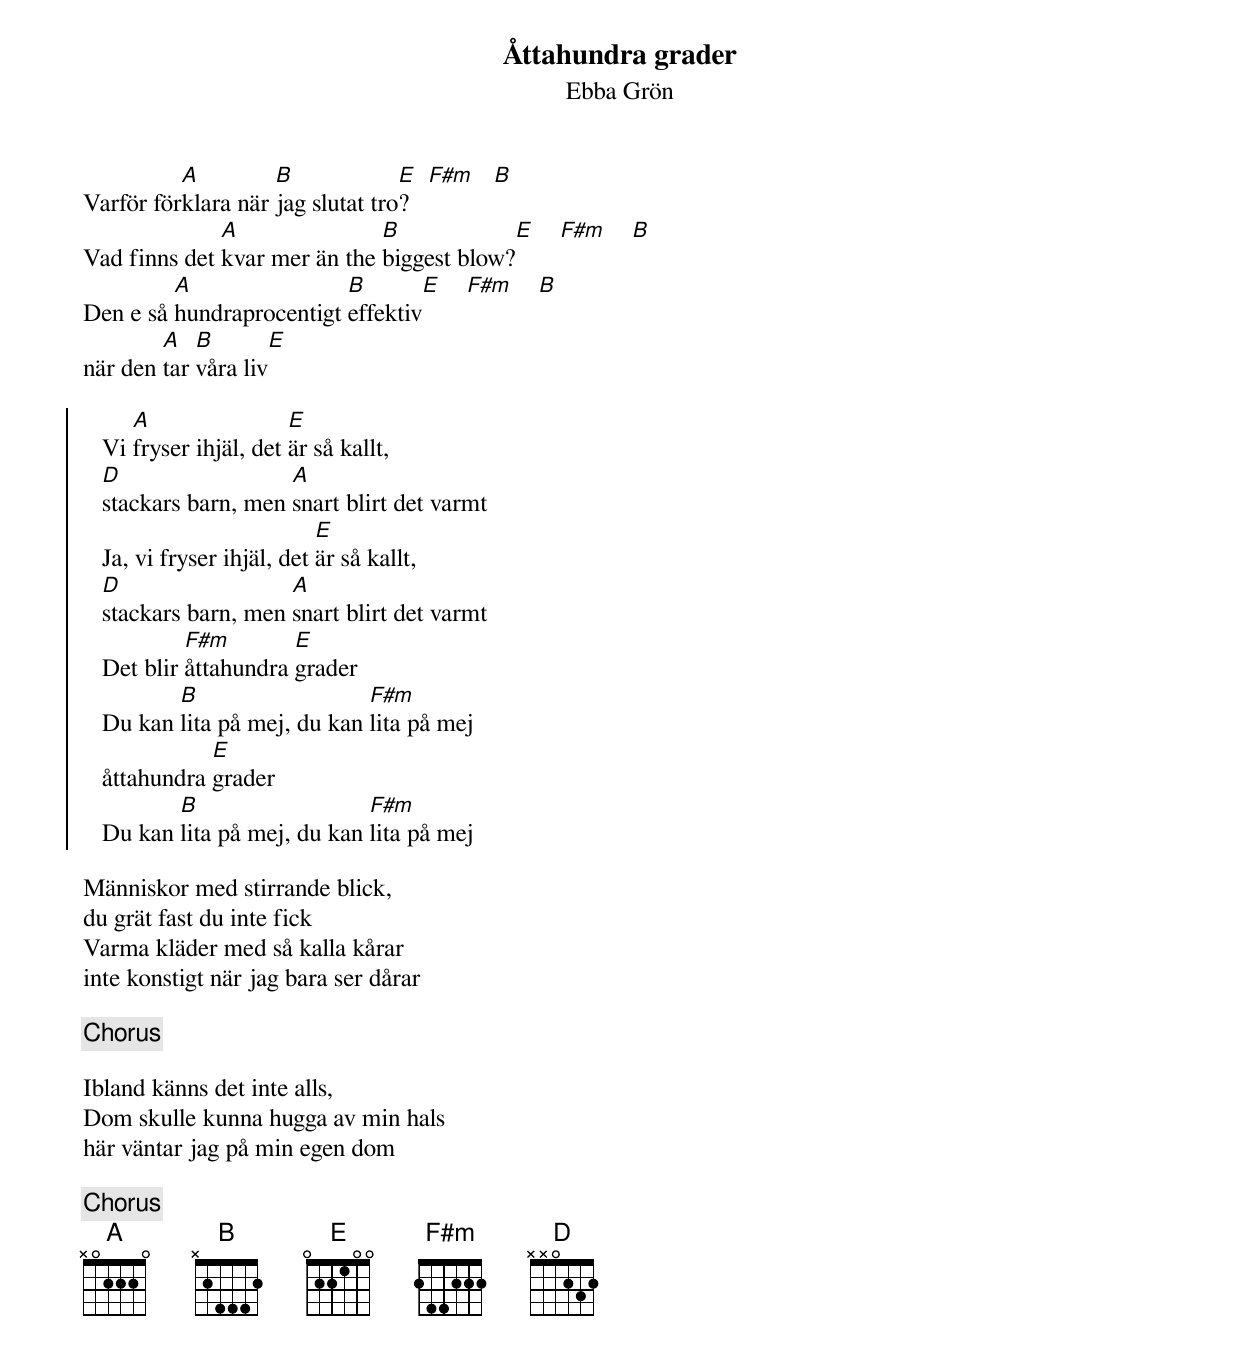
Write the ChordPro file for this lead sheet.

{t: Åttahundra grader}
{st: Ebba Grön}

Varför för[A]klara när [B]jag slutat tro[E]?   [F#m]   [B]
Vad finns det [A]kvar mer än the [B]biggest blow?[E]    [F#m]    [B]
Den e så [A]hundraprocentigt [B]effektiv[E]    [F#m]    [B]
när den [A]tar [B]våra liv[E]

{soc}
   Vi [A]fryser ihjäl, det [E]är så kallt,
   [D]stackars barn, men [A]snart blirt det varmt
   Ja, vi fryser ihjäl, det [E]är så kallt,
   [D]stackars barn, men [A]snart blirt det varmt
   Det blir [F#m]åttahundra [E]grader
   Du kan [B]lita på mej, du kan [F#m]lita på mej
   åttahundra [E]grader
   Du kan [B]lita på mej, du kan [F#m]lita på mej
{eoc}

Människor med stirrande blick,
du grät fast du inte fick
Varma kläder med så kalla kårar
inte konstigt när jag bara ser dårar

{c:Chorus}

Ibland känns det inte alls,
Dom skulle kunna hugga av min hals
här väntar jag på min egen dom

{c:Chorus}
